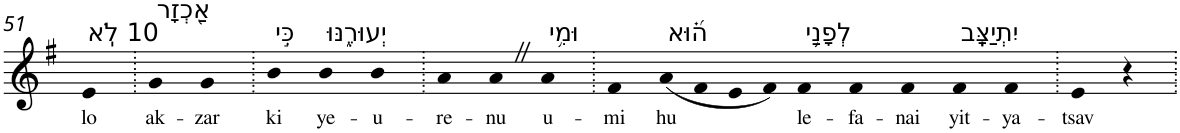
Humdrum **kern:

**kern	**text
*part1	*part1
*staff1	*staff1
*I"Piano	*
*I'Pno	*
!!LO:PB:g=z
*clefG2	*
*k[f#]	*
*G:	*
=51	=51
!LO:TX:a:t=10 לֹֽא	!
!	!LO:LY:b
4e	lo
=52.	=52.
!LO:TX:a:t=אַ֭כְזָר	!
!	!LO:LY:b
4g	ak-
!	!LO:LY:b
4g	-zar
=53.	=53.
!LO:TX:a:t=כִּ֣י	!
!	!LO:LY:b
4b	ki
!LO:TX:a:t=יְעוּרֶ֑נּוּ	!
!	!LO:LY:b
4b	ye-
!	!LO:LY:b
4b	-u-
=54.	=54.
!	!LO:LY:b
4a	-re-
!	!LO:LY:b
4aZ	-nu
!LO:TX:a:t=וּמִ֥י	!
!	!LO:LY:b
4a	u-
=55.	=55.
!	!LO:LY:b
4f#	-mi
!LO:TX:a:t=ה֝֗וּא	!
!	!LO:LY:b
(8a	hu
8f#	.
8e	.
8f#)	.
!LO:TX:a:t=לְפָנַ֥י	!
!	!LO:LY:b
4f#	le-
!	!LO:LY:b
4f#	-fa-
!	!LO:LY:b
4f#	-nai
!LO:TX:a:t=יִתְיַצָּֽב	!
!	!LO:LY:b
4f#	yit-
!	!LO:LY:b
4f#	-ya-
=56.	=56.
!	!LO:LY:b
4e	-tsav
4r	.
=.	=.
*-	*-
